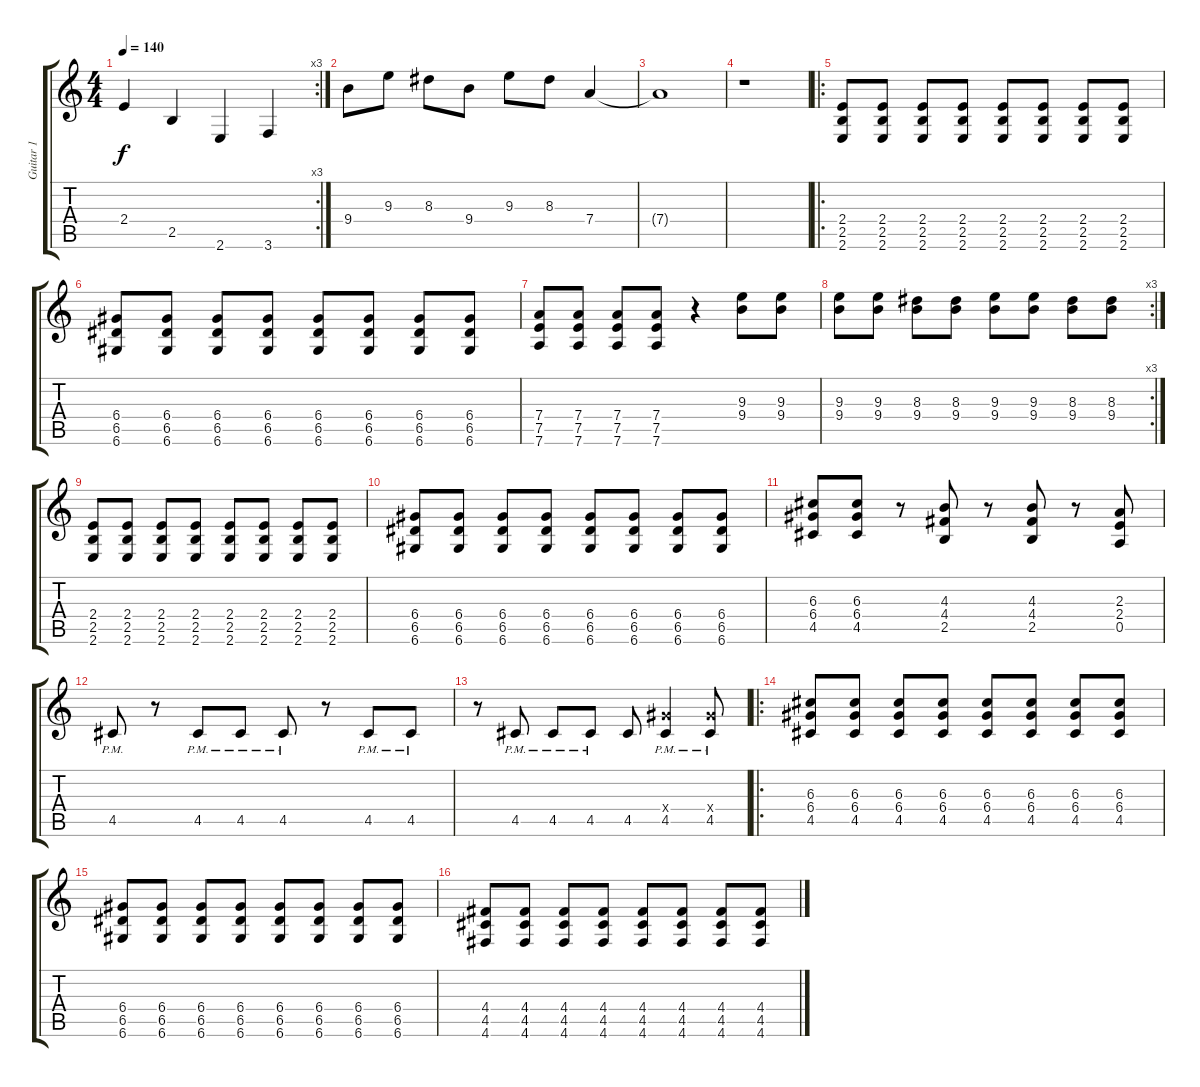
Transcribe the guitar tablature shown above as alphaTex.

\track ("Guitar 1" "Guitar 1") {instrument distortionguitar}
\staff {score tabs}
\tuning (E4 B3 G3 D3 A2 D2) {hide}
\rc 3
\ts (4 4)
\tempo 140
\clef g2
\ks c
2.4{t}.4{dy f} 2.5.4 2.6.4 3.6.4 |
9.4.8 9.3.8 8.3.8 9.4.8 9.3.8 8.3.8 7.4.4 |
7.4{t}.1 |
r.1 |
\ro
(2.4 2.5 2.6).8 (2.4 2.5 2.6).8 (2.4 2.5 2.6).8 (2.4 2.5 2.6).8 (2.4 2.5 2.6).8 (2.4 2.5 2.6).8 (2.4 2.5 2.6).8 (2.4 2.5 2.6).8 |
(6.4 6.5 6.6).8 (6.4 6.5 6.6).8 (6.4 6.5 6.6).8 (6.4 6.5 6.6).8 (6.4 6.5 6.6).8 (6.4 6.5 6.6).8 (6.4 6.5 6.6).8 (6.4 6.5 6.6).8 |
(7.4 7.5 7.6).8 (7.4 7.5 7.6).8 (7.4 7.5 7.6).8 (7.4 7.5 7.6).8 r.4 (9.3 9.4).8 (9.3 9.4).8 |
\rc 3
(9.3 9.4).8 (9.3 9.4).8 (8.3 9.4).8 (8.3 9.4).8 (9.3 9.4).8 (9.3 9.4).8 (8.3 9.4).8 (8.3 9.4).8 |
(2.4 2.5 2.6).8 (2.4 2.5 2.6).8 (2.4 2.5 2.6).8 (2.4 2.5 2.6).8 (2.4 2.5 2.6).8 (2.4 2.5 2.6).8 (2.4 2.5 2.6).8 (2.4 2.5 2.6).8 |
(6.4 6.5 6.6).8 (6.4 6.5 6.6).8 (6.4 6.5 6.6).8 (6.4 6.5 6.6).8 (6.4 6.5 6.6).8 (6.4 6.5 6.6).8 (6.4 6.5 6.6).8 (6.4 6.5 6.6).8 |
(6.3 6.4 4.5).8 (6.3 6.4 4.5).8 r.8 (4.3 4.4 2.5).8 r.8 (4.3 4.4 2.5).8 r.8 (2.3 2.4 0.5).8 |
4.5{pm}.8 r.8 4.5{pm}.8 4.5{pm}.8 4.5{pm}.8 r.8 4.5{pm}.8 4.5{pm}.8 |
r.8 4.5{pm}.8 4.5{pm}.8 4.5{pm}.8 4.5.8 (6.4{pm x} 4.5{pm}).4 (6.4{pm x} 4.5{pm}).8 |
\ro
(6.3 6.4 4.5).8 (6.3 6.4 4.5).8 (6.3 6.4 4.5).8 (6.3 6.4 4.5).8 (6.3 6.4 4.5).8 (6.3 6.4 4.5).8 (6.3 6.4 4.5).8 (6.3 6.4 4.5).8 |
(6.4 6.5 6.6).8 (6.4 6.5 6.6).8 (6.4 6.5 6.6).8 (6.4 6.5 6.6).8 (6.4 6.5 6.6).8 (6.4 6.5 6.6).8 (6.4 6.5 6.6).8 (6.4 6.5 6.6).8 |
(4.4 4.5 4.6).8 (4.4 4.5 4.6).8 (4.4 4.5 4.6).8 (4.4 4.5 4.6).8 (4.4 4.5 4.6).8 (4.4 4.5 4.6).8 (4.4 4.5 4.6).8 (4.4 4.5 4.6).8
